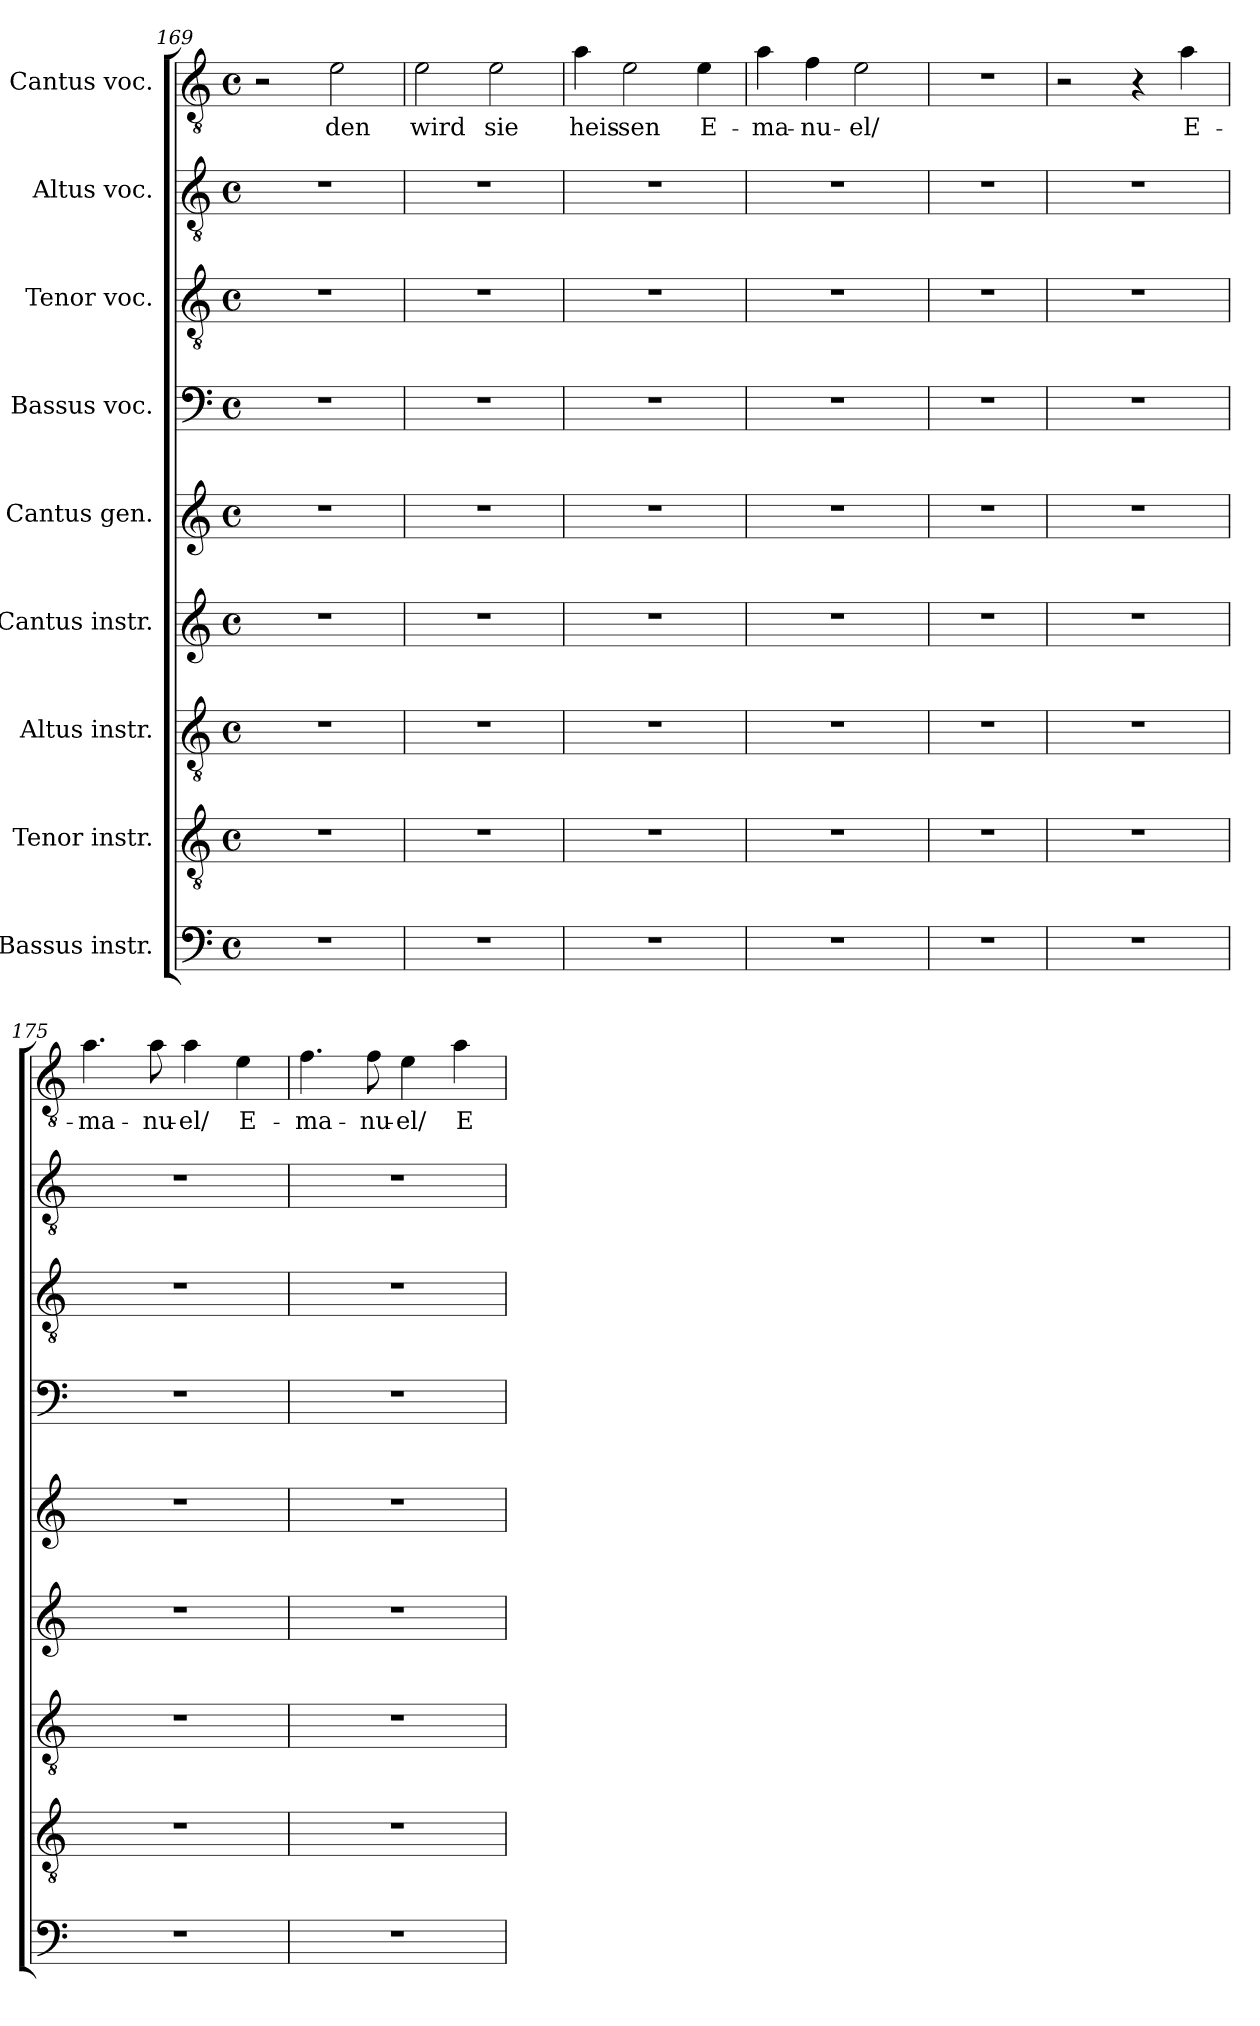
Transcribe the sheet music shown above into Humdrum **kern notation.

**kern	**kern	**kern	**kern	**kern	**kern	**kern	**kern	**kern	**text
*part9	*part8	*part7	*part6	*part5	*part4	*part3	*part2	*part1	*part1
*staff9	*staff8	*staff7	*staff6	*staff5	*staff4	*staff3	*staff2	*staff1	*staff1
*I"Bassus instr.	*I"Tenor instr.	*I"Altus instr.	*I"Cantus instr.	*I"Cantus gen.	*I"Bassus voc.	*I"Tenor voc.	*I"Altus voc.	*I"Cantus voc.	*
*clefF4	*clefGv2	*clefGv2	*clefG2	*clefG2	*clefF4	*clefGv2	*clefGv2	*clefGv2	*
*k[]	*k[]	*k[]	*k[]	*k[]	*k[]	*k[]	*k[]	*k[]	*
*C:	*C:	*C:	*C:	*C:	*C:	*C:	*C:	*C:	*
*M4/4	*M4/4	*M4/4	*M4/4	*M4/4	*M4/4	*M4/4	*M4/4	*M4/4	*
*met(c)	*met(c)	*met(c)	*met(c)	*met(c)	*met(c)	*met(c)	*met(c)	*met(c)	*
=169	=169	=169	=169	=169	=169	=169	=169	=169	=169
1r	1r	1r	1r	1r	1r	1r	1r	2r	.
!	!	!	!	!	!	!	!	!	!LO:LY:b
.	.	.	.	.	.	.	.	2e\	den
=170	=170	=170	=170	=170	=170	=170	=170	=170	=170
!	!	!	!	!	!	!	!	!	!LO:LY:b
1r	1r	1r	1r	1r	1r	1r	1r	2e\	wird
!	!	!	!	!	!	!	!	!	!LO:LY:b
.	.	.	.	.	.	.	.	2e\	sie
=171	=171	=171	=171	=171	=171	=171	=171	=171	=171
!	!	!	!	!	!	!	!	!	!LO:LY:b
1r	1r	1r	1r	1r	1r	1r	1r	4a\	heis-
!	!	!	!	!	!	!	!	!	!LO:LY:b:rj
.	.	.	.	.	.	.	.	2e\	-sen
!	!	!	!	!	!	!	!	!	!LO:LY:b
.	.	.	.	.	.	.	.	4e\	E-
=172	=172	=172	=172	=172	=172	=172	=172	=172	=172
!	!	!	!	!	!	!	!	!	!LO:LY:b
1r	1r	1r	1r	1r	1r	1r	1r	4a\	-ma-
!	!	!	!	!	!	!	!	!	!LO:LY:b
.	.	.	.	.	.	.	.	4f\	-nu-
!	!	!	!	!	!	!	!	!	!LO:LY:b:rj
.	.	.	.	.	.	.	.	2e\	-el/
=173	=173	=173	=173	=173	=173	=173	=173	=173	=173
1r	1r	1r	1r	1r	1r	1r	1r	1r	.
=174	=174	=174	=174	=174	=174	=174	=174	=174	=174
1r	1r	1r	1r	1r	1r	1r	1r	2r	.
.	.	.	.	.	.	.	.	4r	.
!	!	!	!	!	!	!	!	!	!LO:LY:b
.	.	.	.	.	.	.	.	4a\	E-
=175	=175	=175	=175	=175	=175	=175	=175	=175	=175
!	!	!	!	!	!	!	!	!	!LO:LY:b
1r	1r	1r	1r	1r	1r	1r	1r	4.a\	-ma-
!	!	!	!	!	!	!	!	!	!LO:LY:b
.	.	.	.	.	.	.	.	8a\	-nu-
!	!	!	!	!	!	!	!	!	!LO:LY:b:rj
.	.	.	.	.	.	.	.	4a\	-el/
!	!	!	!	!	!	!	!	!	!LO:LY:b
.	.	.	.	.	.	.	.	4e\	E-
!!LO:LB:g=z
=176	=176	=176	=176	=176	=176	=176	=176	=176	=176
!	!	!	!	!	!	!	!	!	!LO:LY:b
1r	1r	1r	1r	1r	1r	1r	1r	4.f\	-ma-
!	!	!	!	!	!	!	!	!	!LO:LY:b
.	.	.	.	.	.	.	.	8f\	-nu-
!	!	!	!	!	!	!	!	!	!LO:LY:b:rj
.	.	.	.	.	.	.	.	4e\	-el/
!	!	!	!	!	!	!	!	!	!LO:LY:b
.	.	.	.	.	.	.	.	4a\	E-
=	=	=	=	=	=	=	=	=	=
*-	*-	*-	*-	*-	*-	*-	*-	*-	*-
